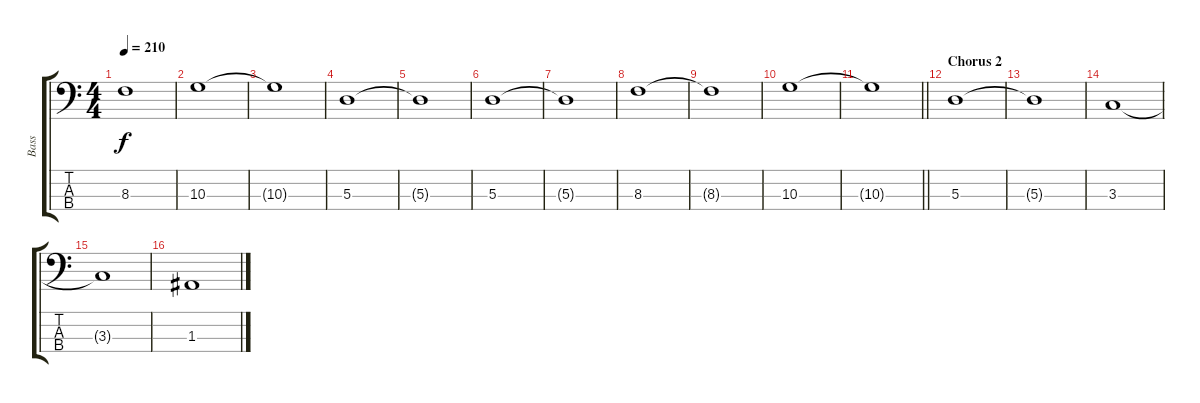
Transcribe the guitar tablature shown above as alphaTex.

\track ("Bass" "Bass") {instrument electricbassfinger}
\staff {score tabs}
\tuning (G2 D2 A1 E1) {hide}
\ts (4 4)
\tempo 210
\clef f4
\ks c
8.3{t}.1{dy f} |
10.3.1 |
10.3{t}.1 |
5.3.1 |
5.3{t}.1 |
5.3.1 |
5.3{t}.1 |
8.3.1 |
8.3{t}.1 |
10.3.1 |
\barLineRight lightlight
10.3{t}.1 |
\section ("" "Chorus 2")
5.3.1 |
5.3{t}.1 |
3.3.1 |
3.3{t}.1 |
1.3.1
